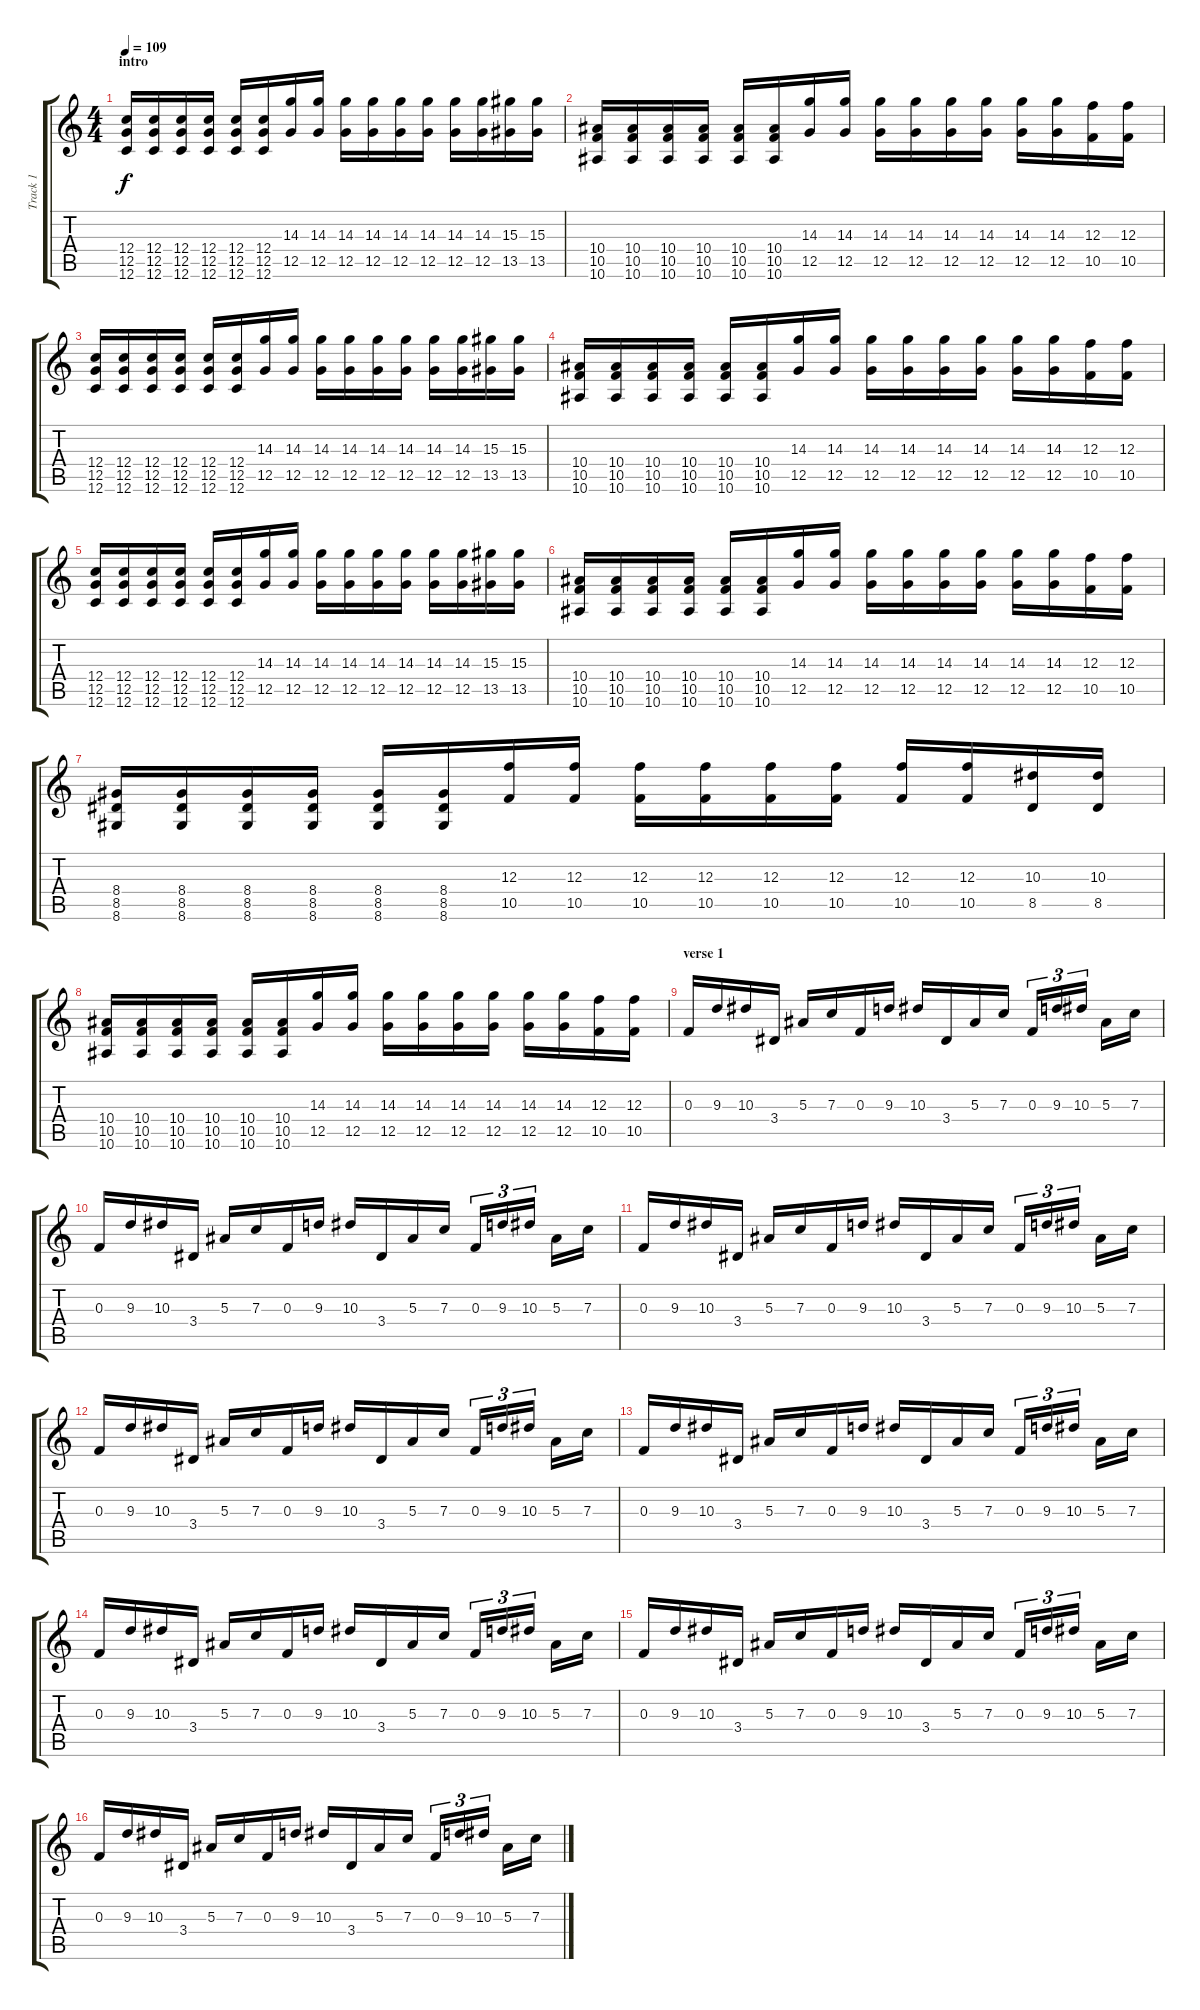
\track ("Track 1" "Track 1") {instrument distortionguitar}
\staff {score tabs}
\tuning (D4 A3 F3 C3 G2 C2) {hide}
\ts (4 4)
\section ("" "intro")
\tempo 109
\clef g2
\ks c
(12.4 12.5 12.6).16{dy f instrument distortionguitar} (12.4 12.5 12.6).16 (12.4 12.5 12.6).16 (12.4 12.5 12.6).16 (12.4 12.5 12.6).16 (12.4 12.5 12.6).16 (14.3 12.5).16 (14.3 12.5).16 (14.3 12.5).16 (14.3 12.5).16 (14.3 12.5).16 (14.3 12.5).16 (14.3 12.5).16 (14.3 12.5).16 (15.3 13.5).16 (15.3 13.5).16 |
(10.4 10.5 10.6).16 (10.4 10.5 10.6).16 (10.4 10.5 10.6).16 (10.4 10.5 10.6).16 (10.4 10.5 10.6).16 (10.4 10.5 10.6).16 (14.3 12.5).16 (14.3 12.5).16 (14.3 12.5).16 (14.3 12.5).16 (14.3 12.5).16 (14.3 12.5).16 (14.3 12.5).16 (14.3 12.5).16 (12.3 10.5).16 (12.3 10.5).16 |
(12.4 12.5 12.6).16 (12.4 12.5 12.6).16 (12.4 12.5 12.6).16 (12.4 12.5 12.6).16 (12.4 12.5 12.6).16 (12.4 12.5 12.6).16 (14.3 12.5).16 (14.3 12.5).16 (14.3 12.5).16 (14.3 12.5).16 (14.3 12.5).16 (14.3 12.5).16 (14.3 12.5).16 (14.3 12.5).16 (15.3 13.5).16 (15.3 13.5).16 |
(10.4 10.5 10.6).16 (10.4 10.5 10.6).16 (10.4 10.5 10.6).16 (10.4 10.5 10.6).16 (10.4 10.5 10.6).16 (10.4 10.5 10.6).16 (14.3 12.5).16 (14.3 12.5).16 (14.3 12.5).16 (14.3 12.5).16 (14.3 12.5).16 (14.3 12.5).16 (14.3 12.5).16 (14.3 12.5).16 (12.3 10.5).16 (12.3 10.5).16 |
(12.4 12.5 12.6).16 (12.4 12.5 12.6).16 (12.4 12.5 12.6).16 (12.4 12.5 12.6).16 (12.4 12.5 12.6).16 (12.4 12.5 12.6).16 (14.3 12.5).16 (14.3 12.5).16 (14.3 12.5).16 (14.3 12.5).16 (14.3 12.5).16 (14.3 12.5).16 (14.3 12.5).16 (14.3 12.5).16 (15.3 13.5).16 (15.3 13.5).16 |
(10.4 10.5 10.6).16 (10.4 10.5 10.6).16 (10.4 10.5 10.6).16 (10.4 10.5 10.6).16 (10.4 10.5 10.6).16 (10.4 10.5 10.6).16 (14.3 12.5).16 (14.3 12.5).16 (14.3 12.5).16 (14.3 12.5).16 (14.3 12.5).16 (14.3 12.5).16 (14.3 12.5).16 (14.3 12.5).16 (12.3 10.5).16 (12.3 10.5).16 |
(8.4 8.5 8.6).16 (8.4 8.5 8.6).16 (8.4 8.5 8.6).16 (8.4 8.5 8.6).16 (8.4 8.5 8.6).16 (8.4 8.5 8.6).16 (12.3 10.5).16 (12.3 10.5).16 (12.3 10.5).16 (12.3 10.5).16 (12.3 10.5).16 (12.3 10.5).16 (12.3 10.5).16 (12.3 10.5).16 (10.3 8.5).16 (10.3 8.5).16 |
(10.4 10.5 10.6).16 (10.4 10.5 10.6).16 (10.4 10.5 10.6).16 (10.4 10.5 10.6).16 (10.4 10.5 10.6).16 (10.4 10.5 10.6).16 (14.3 12.5).16 (14.3 12.5).16 (14.3 12.5).16 (14.3 12.5).16 (14.3 12.5).16 (14.3 12.5).16 (14.3 12.5).16 (14.3 12.5).16 (12.3 10.5).16 (12.3 10.5).16 |
\section ("" "verse 1")
0.3.16{volume 13} 9.3.16 10.3.16 3.4.16 5.3.16 7.3.16 0.3.16 9.3.16 10.3.16 3.4.16 5.3.16 7.3.16 0.3.16{tu (3 2)} 9.3.16{tu (3 2)} 10.3.16{tu (3 2)} 5.3.16 7.3.16 |
0.3.16 9.3.16 10.3.16 3.4.16 5.3.16 7.3.16 0.3.16 9.3.16 10.3.16 3.4.16 5.3.16 7.3.16 0.3.16{tu (3 2)} 9.3.16{tu (3 2)} 10.3.16{tu (3 2)} 5.3.16 7.3.16 |
0.3.16 9.3.16 10.3.16 3.4.16 5.3.16 7.3.16 0.3.16 9.3.16 10.3.16 3.4.16 5.3.16 7.3.16 0.3.16{tu (3 2)} 9.3.16{tu (3 2)} 10.3.16{tu (3 2)} 5.3.16 7.3.16 |
0.3.16 9.3.16 10.3.16 3.4.16 5.3.16 7.3.16 0.3.16 9.3.16 10.3.16 3.4.16 5.3.16 7.3.16 0.3.16{tu (3 2)} 9.3.16{tu (3 2)} 10.3.16{tu (3 2)} 5.3.16 7.3.16 |
0.3.16{volume 13} 9.3.16 10.3.16 3.4.16 5.3.16 7.3.16 0.3.16 9.3.16 10.3.16 3.4.16 5.3.16 7.3.16 0.3.16{tu (3 2)} 9.3.16{tu (3 2)} 10.3.16{tu (3 2)} 5.3.16 7.3.16 |
0.3.16 9.3.16 10.3.16 3.4.16 5.3.16 7.3.16 0.3.16 9.3.16 10.3.16 3.4.16 5.3.16 7.3.16 0.3.16{tu (3 2)} 9.3.16{tu (3 2)} 10.3.16{tu (3 2)} 5.3.16 7.3.16 |
0.3.16 9.3.16 10.3.16 3.4.16 5.3.16 7.3.16 0.3.16 9.3.16 10.3.16 3.4.16 5.3.16 7.3.16 0.3.16{tu (3 2)} 9.3.16{tu (3 2)} 10.3.16{tu (3 2)} 5.3.16 7.3.16 |
0.3.16 9.3.16 10.3.16 3.4.16 5.3.16 7.3.16 0.3.16 9.3.16 10.3.16 3.4.16 5.3.16 7.3.16 0.3.16{tu (3 2)} 9.3.16{tu (3 2)} 10.3.16{tu (3 2)} 5.3.16 7.3.16
